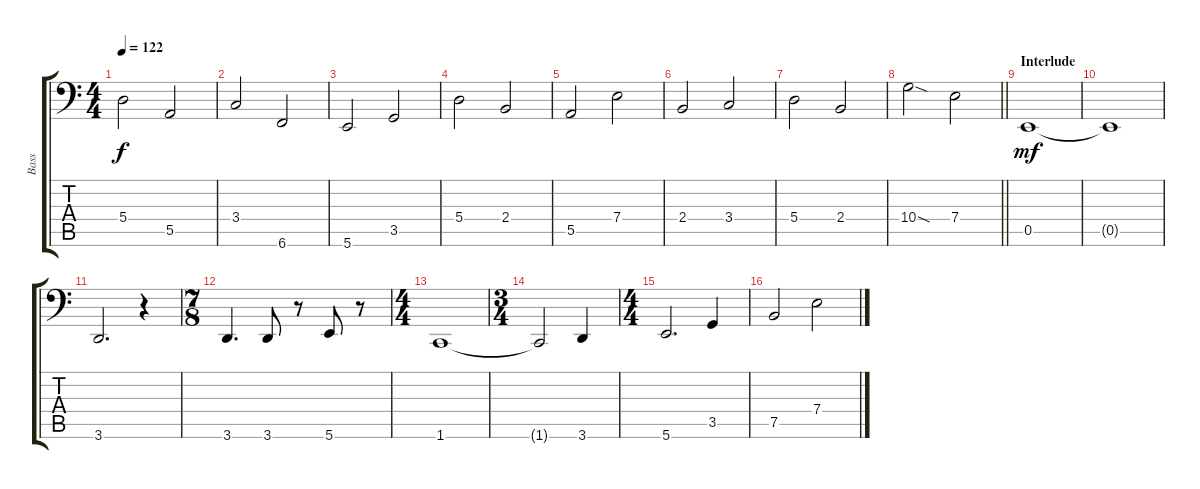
\track ("Bass" "Bass") {instrument fretlessbass}
\staff {score tabs}
\tuning (C3 G2 D2 A1 E1 B0) {hide}
\ts (4 4)
\tempo 122
\clef f4
\ks c
5.4.2{dy f} 5.5.2 |
3.4.2 6.6.2 |
5.6.2 3.5.2 |
5.4.2 2.4.2 |
5.5.2 7.4.2 |
2.4.2 3.4.2 |
5.4.2 2.4.2 |
\barLineRight lightlight
10.4{sod}.2 7.4.2 |
\section ("" "Interlude")
0.5.1{dy mf} |
0.5{t}.1 |
3.6.2{d} r.4 |
\ts (7 8)
3.6.4{d} 3.6.8 r.8 5.6.8 r.8 |
\ts (4 4)
1.6.1 |
\ts (3 4)
1.6{t}.2 3.6.4 |
\ts (4 4)
5.6.2{d} 3.5.4 |
7.5.2 7.4.2
